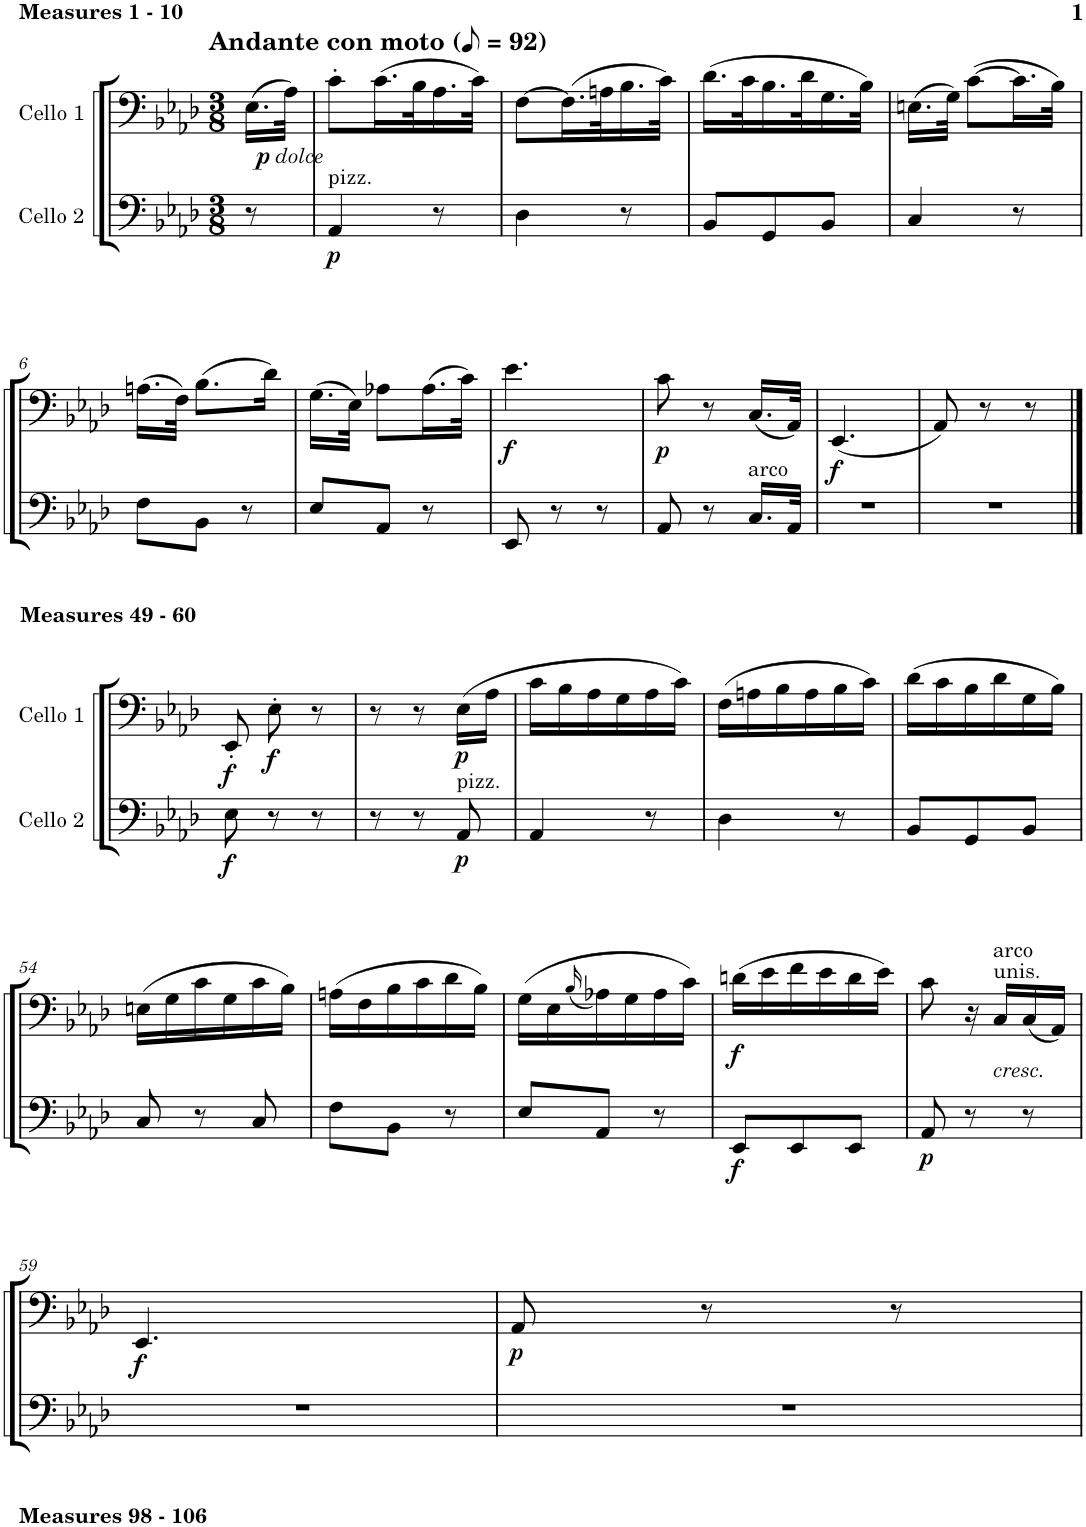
**kern	**dynam	**kern	**dynam
*part2	*part2	*part1	*part1
*staff2	*staff2	*staff1	*staff1
*I"Cello 2	*	*I"Cello 1	*
*clefF4	*	*clefF4	*
*k[b-e-a-d-]	*	*k[b-e-a-d-]	*
*M3/8	*	*M3/8	*
*MM46	*	*MM46	*
=1	=1	=1	=1
!	!	!LO:TX:a:B:t=Measures 1 - 10	!
!	!	!LO:TX:a:B:t=Andante con moto	!
!	!	!	!LO:DY:b
!	!	!	!LO:DY:n=1:b
8r	.	(16.E-\LL	p other-dynamics
.	.	32A-\JJk)	.
=2	=2	=2	=2
!LO:TX:a:t=pizz.	!	!	!
!	!LO:DY:b	!	!
4AA-/	p	8c'\L	.
.	.	(16.c\L	.
.	.	32B-\K	.
8r	.	16.A-\	.
.	.	32c\JJk)	.
=3	=3	=3	=3
4D-\	.	[8F\L	.
.	.	(16.F\L]	.
.	.	32An\K	.
8r	.	16.B-\	.
.	.	32c\JJk)	.
=4	=4	=4	=4
8BB-/L	.	(16.d-\LL	.
.	.	32c\K	.
8GG/	.	16.B-\	.
.	.	32d-\K	.
8BB-/J	.	16.G\	.
.	.	32B-\JJk)	.
=5	=5	=5	=5
4C/	.	(16.En\LL	.
.	.	32G\JJk)	.
.	.	([8c\L	.
8r	.	16.c\L]	.
.	.	32B-\JJk)	.
!!LO:LB:g=z
=6	=6	=6	=6
8F\L	.	(16.An\LL	.
.	.	32F\JJk)	.
8BB-\J	.	(8.B-\L	.
8r	.	.	.
.	.	16d-\Jk)	.
=7	=7	=7	=7
8E-/L	.	(16.G\LL	.
.	.	32E-\JJk)	.
8AA-/J	.	8A-X\L	.
8r	.	(16.A-\L	.
.	.	32c\JJk)	.
=8	=8	=8	=8
!	!	!	!LO:DY:b
8EE-/	.	4.e-\	f
8r	.	.	.
8r	.	.	.
=9	=9	=9	=9
!	!	!	!LO:DY:b
8AA-/	.	8c\	p
8r	.	8r	.
!LO:TX:a:t=arco	!	!	!
16.C/LL	.	(16.C/LL	.
32AA-/JJk	.	32AA-/JJk)	.
=10	=10	=10	=10
!	!	!	!LO:DY:b
4.r	.	(4.EE-/	f
=11	=11	=11	=11
4.r	.	8AA-/)	.
.	.	8r	.
.	.	8r	.
!!LO:LB:g=z
==49	==49	==49	==49
!	!	!LO:TX:a:B:t=Measures 49 - 60	!
!	!LO:DY:b	!	!LO:DY:b
8E-\	f	8EE-'/	f
!	!	!	!LO:DY:b
8r	.	8E-'\	f
8r	.	8r	.
=50	=50	=50	=50
8r	.	8r	.
8r	.	8r	.
!LO:TX:a:t=pizz.	!	!	!
!	!LO:DY:b	!	!LO:DY:b
8AA-/	p	(16E-\LL	p
.	.	16A-\JJ	.
=51	=51	=51	=51
4AA-/	.	16c\LL	.
.	.	16B-\	.
.	.	16A-\	.
.	.	16G\	.
8r	.	16A-\	.
.	.	16c\JJ)	.
=52	=52	=52	=52
4D-\	.	(16F\LL	.
.	.	16An\	.
.	.	16B-\	.
.	.	16A\	.
8r	.	16B-\	.
.	.	16c\JJ)	.
=53	=53	=53	=53
8BB-/L	.	(16d-\LL	.
.	.	16c\	.
8GG/	.	16B-\	.
.	.	16d-\	.
8BB-/J	.	16G\	.
.	.	16B-\JJ)	.
!!LO:LB:g=z
=54	=54	=54	=54
8C/	.	(16En\LL	.
.	.	16G\	.
8r	.	16c\	.
.	.	16G\	.
8C/	.	16c\	.
.	.	16B-\JJ)	.
=55	=55	=55	=55
8F\L	.	(16An\LL	.
.	.	16F\	.
8BB-\J	.	16B-\	.
.	.	16c\	.
8r	.	16d-\	.
.	.	16B-\JJ)	.
=56	=56	=56	=56
8E-/L	.	(16G\LL	.
.	.	16E-\	.
.	.	(16qB-/	.
8AA-/J	.	16A-X\)	.
.	.	16G\	.
8r	.	16A-\	.
.	.	16c\JJ)	.
=57	=57	=57	=57
!	!LO:DY:b	!	!LO:DY:b
8EE-/L	f	(16dn\LL	f
.	.	16e-\	.
8EE-/	.	16f\	.
.	.	16e-\	.
8EE-/J	.	16d\	.
.	.	16e-\JJ)	.
=58	=58	=58	=58
!	!LO:DY:b	!	!
8AA-/	p	8c\	.
8r	.	16r	.
!	!	!LO:TX:a:t=arco	!
!	!	!LO:TX:a:t=unis.	!
!	!	!LO:TX:b:i:t=cresc.	!
.	.	16C/LL	.
8r	.	(16C/	.
.	.	16AA-/JJ)	.
!!LO:LB:g=z
=59	=59	=59	=59
!LO:TX:b:B:t=Measures 98 - 106	!	!	!
!	!	!	!LO:DY:b
4.r	.	4.EE-/	f
=60	=60	=60	=60
!	!	!	!LO:DY:b
4.r	.	8AA-/	p
.	.	8r	.
.	.	8r	.
=	=	=	=
*-	*-	*-	*-
